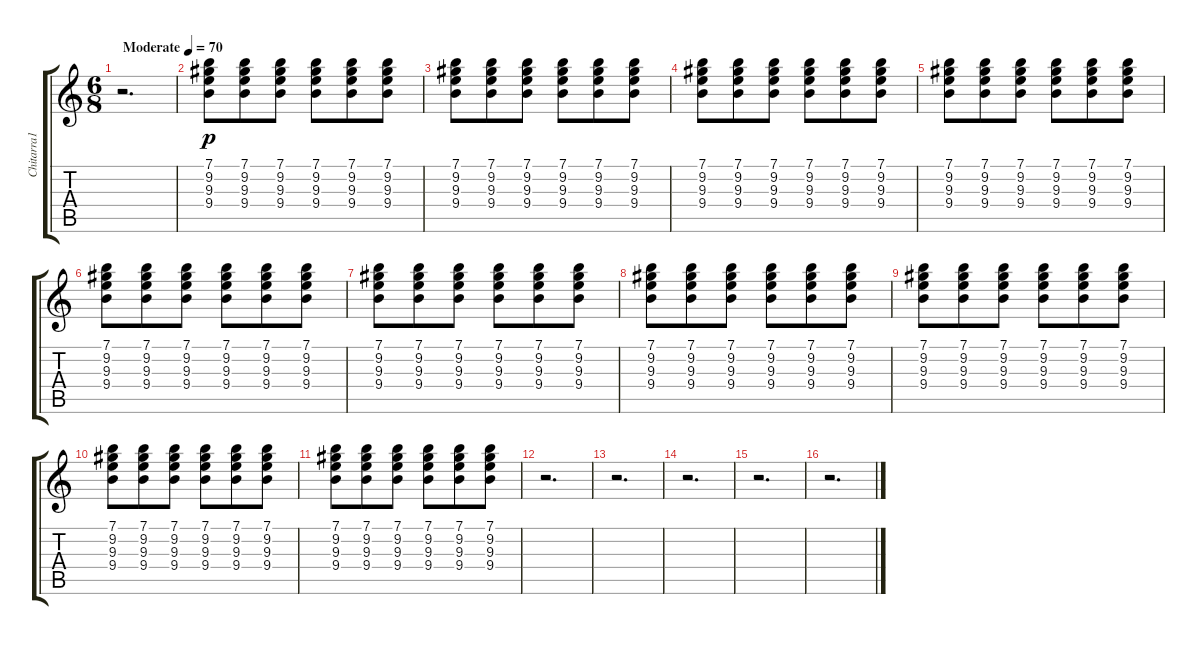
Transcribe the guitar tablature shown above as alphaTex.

\track ("Chitarra1" "Chitarra1") {instrument electricguitarclean}
\staff {score tabs}
\tuning (E4 B3 G3 D3 A2 E2) {hide}
\ts (6 8)
\tempo (70 "Moderate")
\clef g2
\ks c
r.2{d dy p instrument electricguitarclean} |
(7.1 9.2 9.3 9.4).8 (7.1 9.2 9.3 9.4).8 (7.1 9.2 9.3 9.4).8 (7.1 9.2 9.3 9.4).8 (7.1 9.2 9.3 9.4).8 (7.1 9.2 9.3 9.4).8 |
(7.1 9.2 9.3 9.4).8 (7.1 9.2 9.3 9.4).8 (7.1 9.2 9.3 9.4).8 (7.1 9.2 9.3 9.4).8 (7.1 9.2 9.3 9.4).8 (7.1 9.2 9.3 9.4).8 |
(7.1 9.2 9.3 9.4).8 (7.1 9.2 9.3 9.4).8 (7.1 9.2 9.3 9.4).8 (7.1 9.2 9.3 9.4).8 (7.1 9.2 9.3 9.4).8 (7.1 9.2 9.3 9.4).8 |
(7.1 9.2 9.3 9.4).8 (7.1 9.2 9.3 9.4).8 (7.1 9.2 9.3 9.4).8 (7.1 9.2 9.3 9.4).8 (7.1 9.2 9.3 9.4).8 (7.1 9.2 9.3 9.4).8 |
(7.1 9.2 9.3 9.4).8 (7.1 9.2 9.3 9.4).8 (7.1 9.2 9.3 9.4).8 (7.1 9.2 9.3 9.4).8 (7.1 9.2 9.3 9.4).8 (7.1 9.2 9.3 9.4).8 |
(7.1 9.2 9.3 9.4).8 (7.1 9.2 9.3 9.4).8 (7.1 9.2 9.3 9.4).8 (7.1 9.2 9.3 9.4).8 (7.1 9.2 9.3 9.4).8 (7.1 9.2 9.3 9.4).8 |
(7.1 9.2 9.3 9.4).8 (7.1 9.2 9.3 9.4).8 (7.1 9.2 9.3 9.4).8 (7.1 9.2 9.3 9.4).8 (7.1 9.2 9.3 9.4).8 (7.1 9.2 9.3 9.4).8 |
(7.1 9.2 9.3 9.4).8 (7.1 9.2 9.3 9.4).8 (7.1 9.2 9.3 9.4).8 (7.1 9.2 9.3 9.4).8 (7.1 9.2 9.3 9.4).8 (7.1 9.2 9.3 9.4).8 |
(7.1 9.2 9.3 9.4).8 (7.1 9.2 9.3 9.4).8 (7.1 9.2 9.3 9.4).8 (7.1 9.2 9.3 9.4).8 (7.1 9.2 9.3 9.4).8 (7.1 9.2 9.3 9.4).8 |
(7.1 9.2 9.3 9.4).8 (7.1 9.2 9.3 9.4).8 (7.1 9.2 9.3 9.4).8 (7.1 9.2 9.3 9.4).8 (7.1 9.2 9.3 9.4).8 (7.1 9.2 9.3 9.4).8 |
r.2{d} |
r.2{d} |
r.2{d} |
r.2{d} |
r.2{d}
